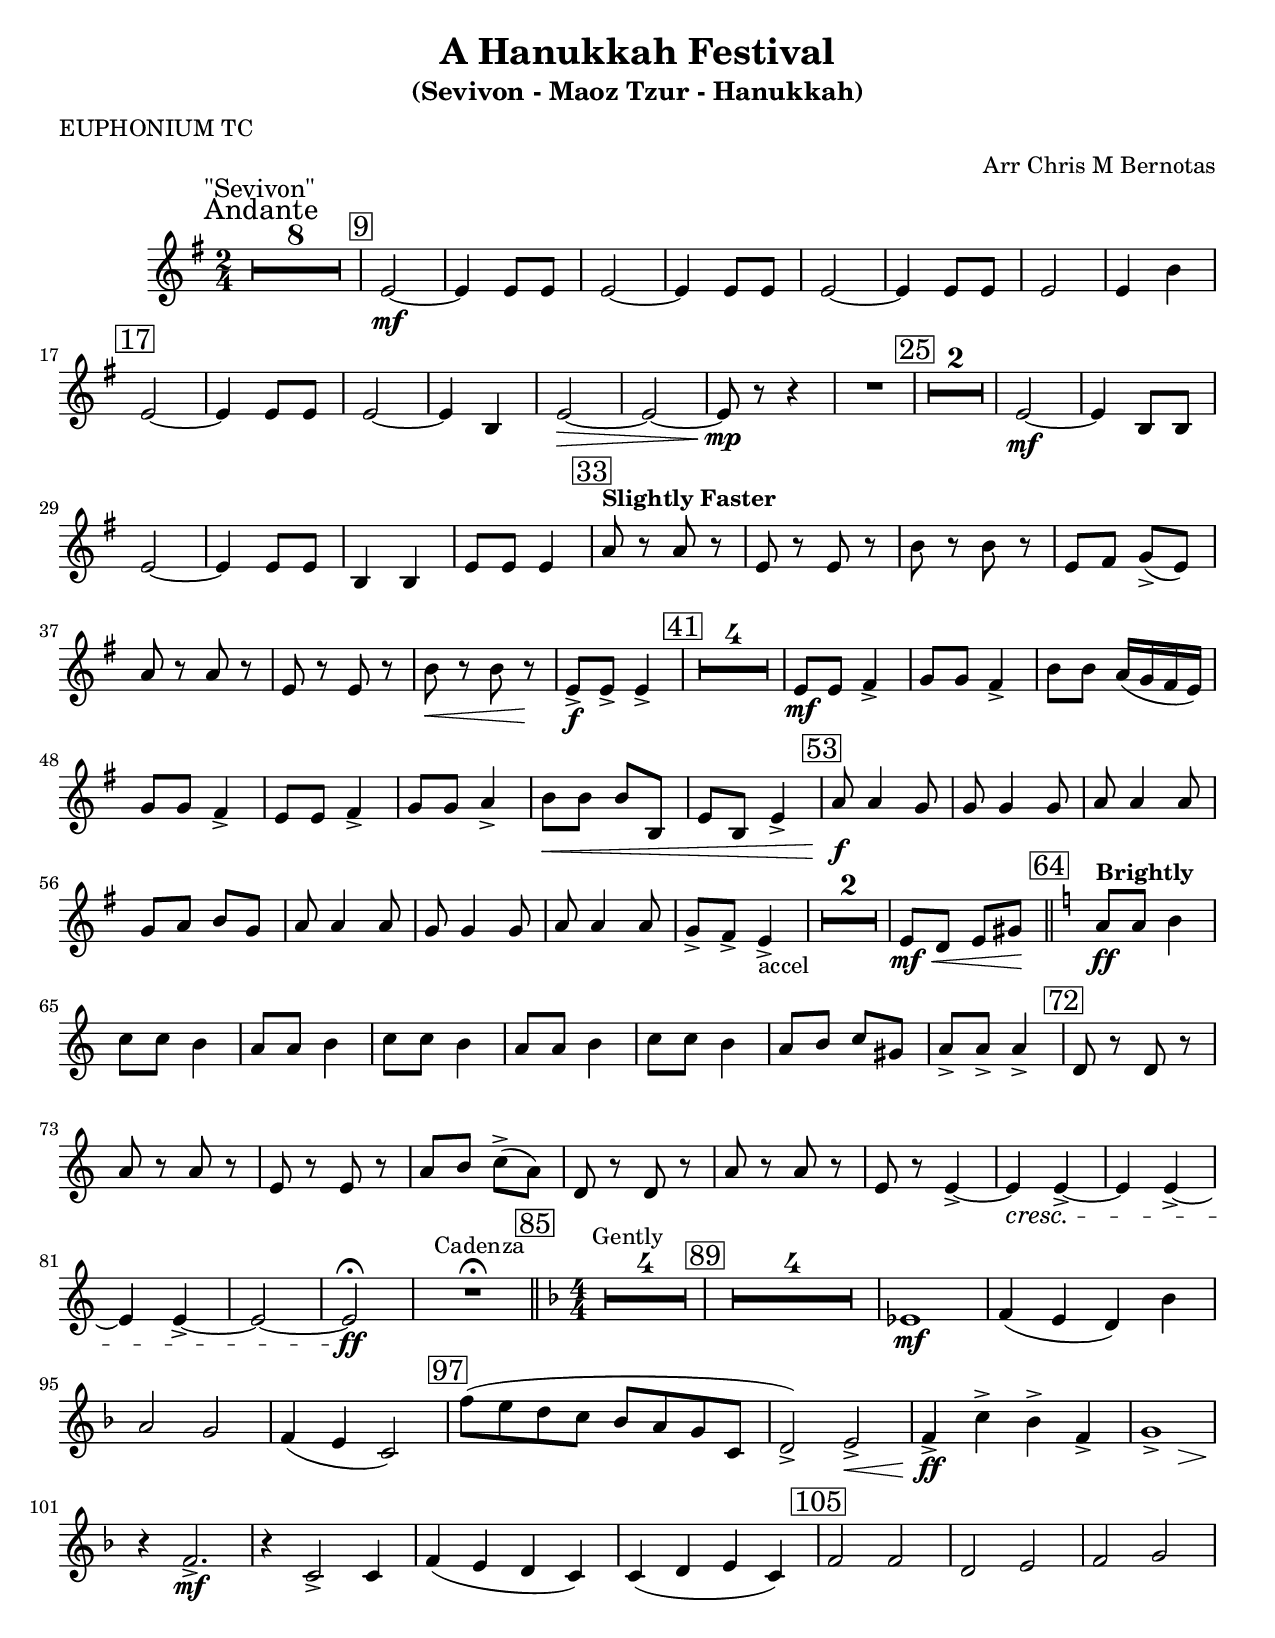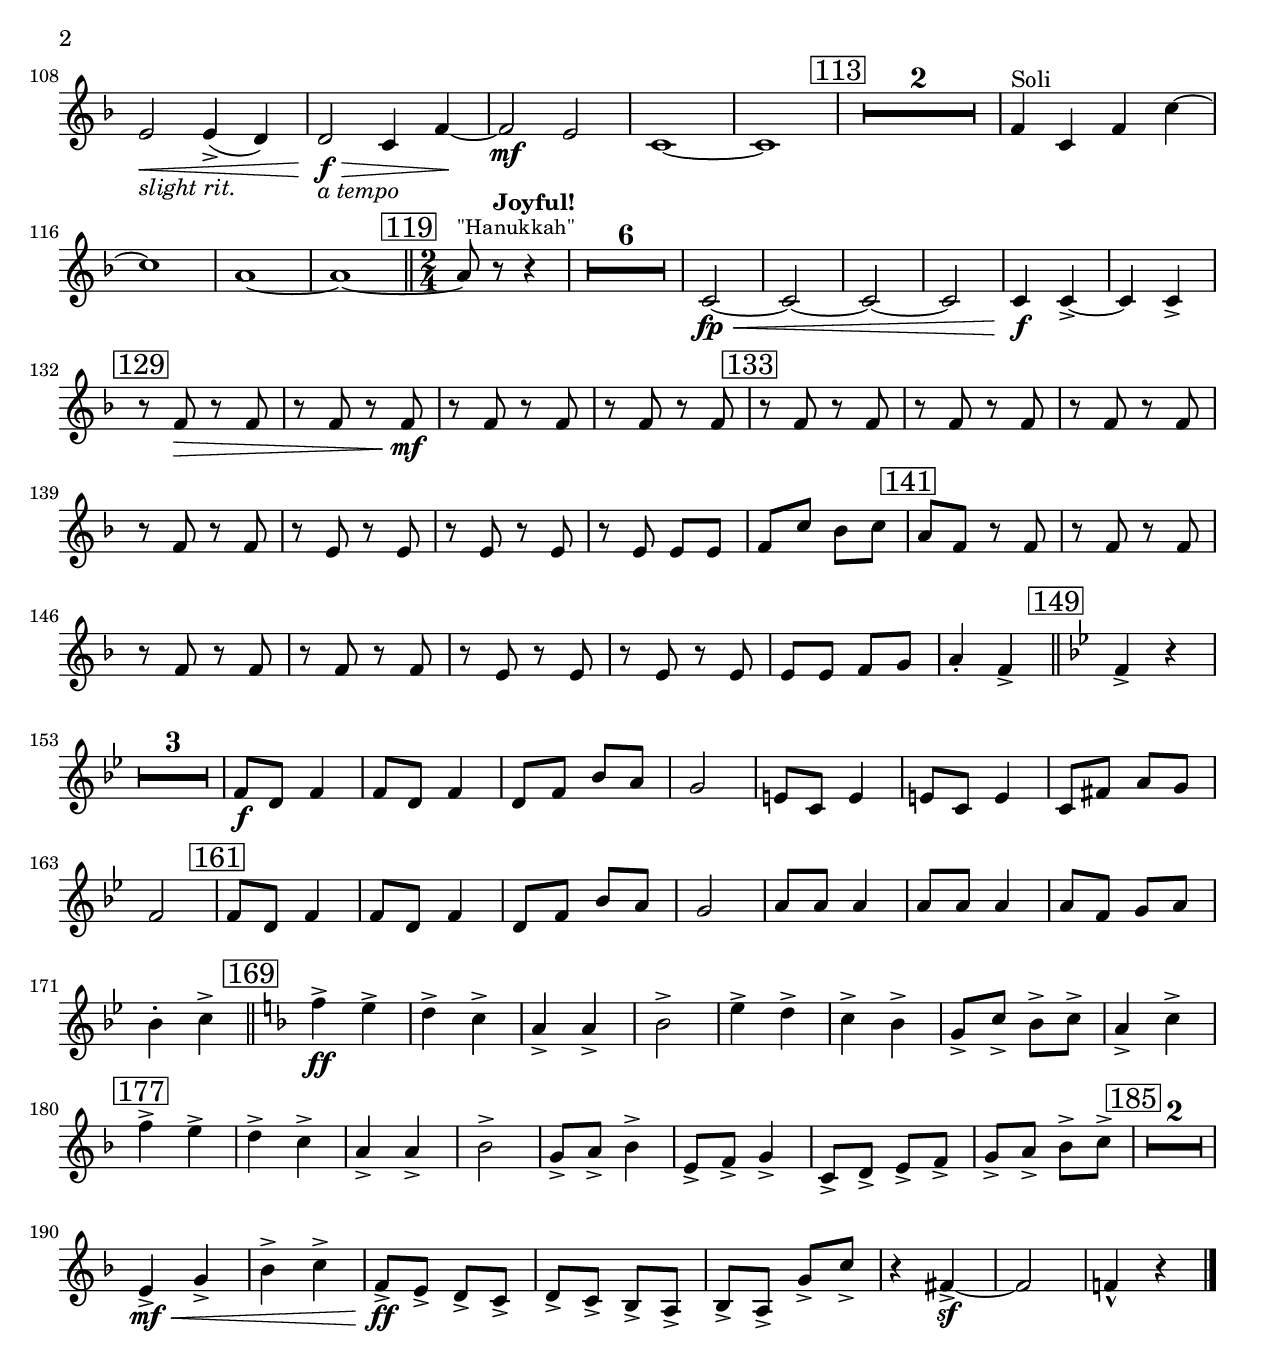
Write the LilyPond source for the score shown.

\version "2.14.2"
\include "english.ly"

\paper {
    #(set-paper-size "letter" )
    ragged-last-bottom = ##t
}

\header {
    title = "A Hanukkah Festival"
    subtitle = "(Sevivon - Maoz Tzur - Hanukkah)"
    poet = "EUPHONIUM TC"
    arranger = "Arr Chris M Bernotas"
}


ritard = \markup { \italic { rit. } }
aTempo = \markup { \italic { a tempo } }
slightRit = \markup { \italic { slight rit. } }
moltoRit = \markup { \italic { molto rit. } }
moltoRall = \markup { \italic { molto rall. } }
bendWithLip = \markup { \italic { bend with lip } }
accelPoco = \markup { \italic { accel poco a poco } }
rallPoco = \markup { \italic { rall poco a poco } }

euphbc = \relative c {
   \override Staff.TimeSignature #'style = #'()
   %% \override Score.BarNumber #'break-visibility = #'#(#t #t #t)
   \override MultiMeasureRest #'expand-limit = #1
   \compressFullBarRests
   \set Score.skipBars = ##t

   \time 2/4
   \key d \minor

   \mark \markup { \left-column { \smaller "\"Sevivon\""  Andante } }
%%   \mark \markup { \column {
%%     \line { \smaller "\"Sevivon\"" }
%%     \line { Andante }
%%   }}
   R2*8

   \mark \markup{ \box 9 }
   d2~\mf | d4 d8 d | d2~ | d4 d8 d | d2~ | d4 d8 d | d2 | d4 a'4 |
   \mark \markup{ \box 17  }
   d,2~ | d4 d8 d8 | d2~ | d4 a4 | d2~\> | d2~ | d8\!\mp r8 r4 | R2 |
   \mark \markup{ \box 25  }
   R2*2 |
   d2~\mf | d4 a8 a | d2~d4 d8 d | a4 a4 | d8 d8 d4 |
   \mark \markup{ \box 33 }
   \tempo "Slightly Faster"
   g8 r g r | d r d r | a' r a r | d, e f->( d) |
   g r g r | d r d r | a'\< r a r\! | d,->\f d-> d4-> |
   \mark \markup{ \box 41  }
   R2*4 | d8\mf d e4-> | f8 f8 e4-> | a8 a8 g16( f e d) |
   f8 f8 e4-> | d8 d8 e4-> | f8 f8 g4-> | a8\<  a a a, | d a d4-> |
   \mark \markup{ \box 53  }
   g8\!\f g4 f8 | f8 f4 f8 | g8 g4 g8 | f8 g a f |
   g8 g4 g8 | f8 f4 f8 | g8 g4 g8 | f8-> e-> d4->_"accel" | R2*2 |
   d8\mf\< c d fs\! \bar "||"

   \mark \markup{ \box 64 }
   \key g \minor
   \tempo "Brightly"
   g8\ff g a4 | bf8 bf8 a4 |
   g8 g8 a4 | bf8 bf8 a4 | g8 g8 a4 | bf8 bf8 a4 | g8 a bf fs | g8-> g-> g4-> |
   \mark \markup{ \box 72  }
   c,8 r c r | g' r g r | d r d r |
   g a bf->( g) | c, r c r | g' r g r | d r d4~-> | d\cresc d~-> | d d~-> |
     d d~-> | d2~ | d2\!\ff \fermata | 
     %% The "s1*0" lets me attach text to the multimeasure rest, above
     %% the fermata.
     \textLengthOn
     s1*0^\markup{ Cadenza }
     R2^\fermataMarkup
     \textLengthOff
     \bar "||"

   \time 4/4
   \key c \minor
   \mark \markup{ \box 85 }
   \grace s16^"Gently"
   R1*4
   \mark \markup{ \box 89 }
   R1*4 | df1\mf | ef4( d c) af' | g2 f2 | ef4( d bf2) |
   \mark \markup{ \box 97 }
   ef'8( d c bf af g f bf, |

   %% Page 2

   c2)-> d2->\< | ef4->\!\ff bf'-> af-> ef-> | <<f1-> {s2 s2\>}>> | r4\! ef2.->\mf |
     r4 bf2-> bf4 | ef4( d c bf) | bf4( c d bf) |
   \mark \markup{ \box 105 }
   ef2 ef | c d | ef f | d\< _\slightRit d4->( c4) | 
     c2\>\f _\aTempo bf4 ef4~\! | ef2\mf d2 | bf1~ | bf1 |
   \mark \markup{ \box 113 }
   R1*2 | ef4 ^"Soli" bf ef bf'~ | bf1 | g1~ | g1~ \bar "||"

   \mark \markup{ \box 119 }
   \time 2/4
   g8^\markup { \smaller "\"Hanukkah\"" }
   \tempo "Joyful!"
%%   g8^\markup \left-column { "\"Hanukkah\"" \larger Joyful! } 
       r8 r4 | 
       R1*3 | bf,2~\fp\< | bf2~ | bf2~ | bf2 | bf4\!\f bf~-> | bf bf-> |
   \mark \markup{ \box 129 }
   r8 ef\> r ef | r ef r ef\!\mf | r ef r ef | r ef r ef |
   \mark \markup{ \box 133 }
   r ef r ef | r ef r ef | r ef r ef | r ef r ef | r d r d |
   r d r d | r d d d | ef bf' af bf |
   \mark \markup{ \box 141 }
   g ef r ef | r ef r ef | r ef r ef | r ef r ef | r d r d | r d r d  |
   d d ef f | g4-. ef-> \bar "||"
   \mark \markup{ \box 149 }
   \key af \major
   ef4-> r4 | R2*3 | ef8\f c ef4 | ef8 c ef4 | c8 ef af g | f2 |
     d8 bf d4 | d8 bf d4 |
   bf8 e8 g f | ef2 |
   \mark \markup{ \box 161 }
   ef8 c ef4 | ef8 c ef4 | c8 ef af g | f2 | g8 g g4 | g8 g g4 | 
     g8 ef f g | af4-. bf-> \bar "||"
   \mark \markup{ \box 169 }
   \key ef \major
   ef4->\ff d-> | c-> bf-> | g-> g-> | af2-> | d4-> c-> bf-> af-> |
     f8-> bf-> af-> bf-> | g4-> bf-> |
   \mark \markup{ \box 177 }
   ef4-> d-> | c-> bf-> | g-> g-> | af2-> | f8-> g-> af4-> |
     d,8-> ef-> f4-> | bf,8-> c-> d-> ef-> | f-> g-> af-> bf-> |
   \mark \markup{ \box 185 }
   R2*2 | d,4->\mf\< f-> | af-> bf-> | ef,8->\!\ff d-> c-> bf-> |
      c-> bf-> af-> g-> | af-> g-> f'-> bf-> | r4 e,->~\sf | e2 |
      ef!4-^ r4 \bar "|."

}




%% Turn on the other multimeasure rests

\score {
%%  { \clef bass \transpose c, c, \euphbc }
  { \clef treble \transpose c, d \euphbc }
  \layout {
    \context {
      \Score
      \override SpacingSpanner
          #'base-shortest-duration = #(ly:make-moment 1 16)
    }
  }
}
